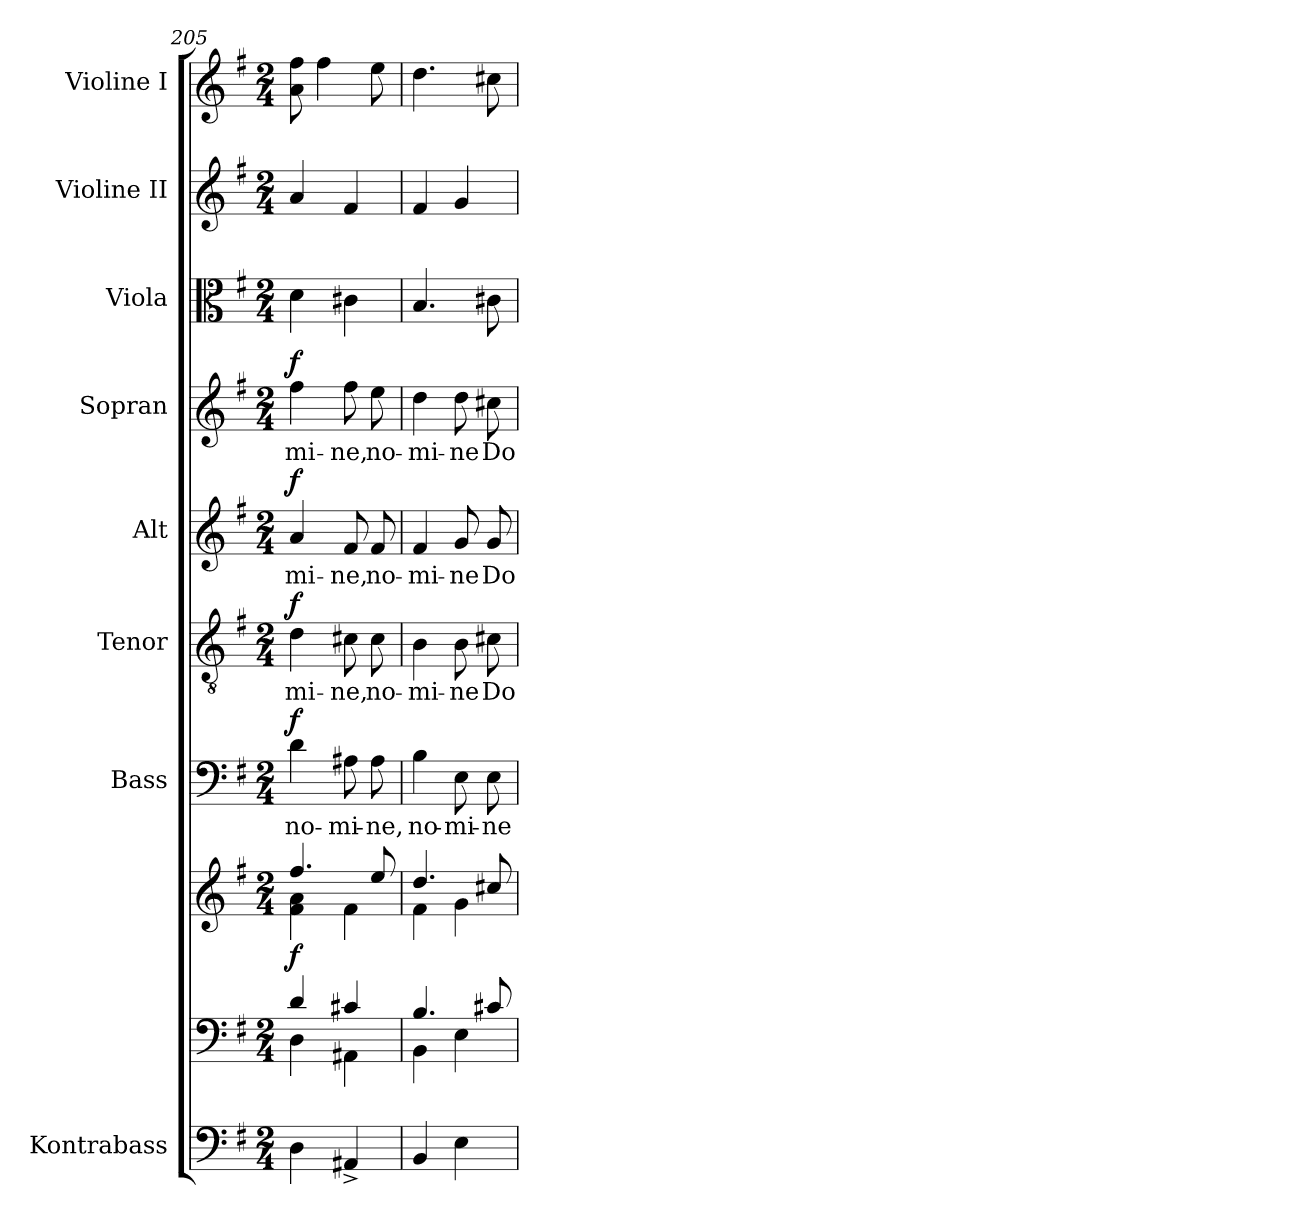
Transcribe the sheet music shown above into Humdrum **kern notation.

**kern	**kern	**kern	**dynam	**kern	**text	**dynam	**kern	**text	**dynam	**kern	**text	**dynam	**kern	**text	**dynam	**kern	**kern	**kern
*part9	*part8	*part8	*part8	*part7	*part7	*part7	*part6	*part6	*part6	*part5	*part5	*part5	*part4	*part4	*part4	*part3	*part2	*part1
*staff10	*staff9	*staff8	*staff8/9	*staff7	*staff7	*staff7	*staff6	*staff6	*staff6	*staff5	*staff5	*staff5	*staff4	*staff4	*staff4	*staff3	*staff2	*staff1
*I"Kontrabass	*	*	*	*I"Bass	*	*	*I"Tenor	*	*	*I"Alt	*	*	*I"Sopran	*	*	*I"Viola	*I"Violine II	*I"Violine I
*I'Kb.	*	*	*	*I'B.	*	*	*I'T.	*	*	*I'A.	*	*	*I'S.	*	*	*I'Vla.	*I'Vl. II	*I'Vl. I
*clefF4	*clefF4	*clefG2	*	*clefF4	*	*	*clefGv2	*	*	*clefG2	*	*	*clefG2	*	*	*clefC3	*clefG2	*clefG2
*ITrd7c12	*	*	*	*	*	*	*	*	*	*	*	*	*	*	*	*	*	*
*k[f#]	*k[f#]	*k[f#]	*	*k[f#]	*	*	*k[f#]	*	*	*k[f#]	*	*	*k[f#]	*	*	*k[f#]	*k[f#]	*k[f#]
*G:	*G:	*G:	*	*G:	*	*	*G:	*	*	*G:	*	*	*G:	*	*	*G:	*G:	*G:
*M2/4	*M2/4	*M2/4	*	*M2/4	*	*	*M2/4	*	*	*M2/4	*	*	*M2/4	*	*	*M2/4	*M2/4	*M2/4
=205	=205	=205	=205	=205	=205	=205	=205	=205	=205	=205	=205	=205	=205	=205	=205	=205	=205	=205
*	*^	*^	*	*	*	*	*	*	*	*	*	*	*	*	*	*	*	*
!	!	!	!	!	!LO:DY:b	!	!LO:LY:b	!LO:DY:a	!	!LO:LY:b	!LO:DY:a	!	!LO:LY:b	!LO:DY:a	!	!LO:LY:b	!LO:DY:a	!	!	!
4DD\	4d/	4D\	4.ff#/	4f#\ 4a\	f	4d\	no-	f	4d\	-mi-	f	4a/	-mi-	f	4ff#\	-mi-	f	4d\	4a/	8a\ 8ff#\
.	.	.	.	.	.	.	.	.	.	.	.	.	.	.	.	.	.	.	.	4ff#\
!	!	!	!	!	!	!	!LO:LY:b	!	!	!LO:LY:b	!	!	!LO:LY:b	!	!	!LO:LY:b	!	!	!	!
4AAA#X^</	4c#X/	4AA#X\	.	4f#\	.	8A#X\	-mi-	.	8c#X\	-ne,	.	8f#/	-ne,	.	8ff#\	-ne,	.	4c#X\	4f#/	.
!	!	!	!	!	!	!	!LO:LY:b	!	!	!LO:LY:b	!	!	!LO:LY:b	!	!	!LO:LY:b	!	!	!	!
.	.	.	8ee/	.	.	8A#\	-ne,	.	8c#\	no-	.	8f#/	no-	.	8ee\	no-	.	.	.	8ee\
!!LO:PB:g=z
=206	=206	=206	=206	=206	=206	=206	=206	=206	=206	=206	=206	=206	=206	=206	=206	=206	=206	=206	=206	=206
!	!	!	!	!	!	!	!LO:LY:b	!	!	!LO:LY:b	!	!	!LO:LY:b	!	!	!LO:LY:b	!	!	!	!
4BBB/	4.B/	4BB\	4.dd/	4f#\	.	4B\	no-	.	4B\	-mi-	.	4f#/	-mi-	.	4dd\	-mi-	.	4.B/	4f#/	4.dd\
!	!	!	!	!	!	!	!LO:LY:b	!	!	!LO:LY:b	!	!	!LO:LY:b	!	!	!LO:LY:b	!	!	!	!
4EE\	.	4E\	.	4g\	.	8E\	-mi-	.	8B\	-ne	.	8g/	-ne	.	8dd\	-ne	.	.	4g/	.
!	!	!	!	!	!	!	!LO:LY:b	!	!	!LO:LY:b	!	!	!LO:LY:b	!	!	!LO:LY:b	!	!	!	!
.	8c#X/	.	8cc#X/	.	.	8E\	-ne	.	8c#X\	Do-	.	8g/	Do-	.	8cc#X\	Do-	.	8c#X\	.	8cc#X\
*	*v	*v	*	*	*	*	*	*	*	*	*	*	*	*	*	*	*	*	*	*
*	*	*v	*v	*	*	*	*	*	*	*	*	*	*	*	*	*	*	*	*
=	=	=	=	=	=	=	=	=	=	=	=	=	=	=	=	=	=	=
*-	*-	*-	*-	*-	*-	*-	*-	*-	*-	*-	*-	*-	*-	*-	*-	*-	*-	*-
